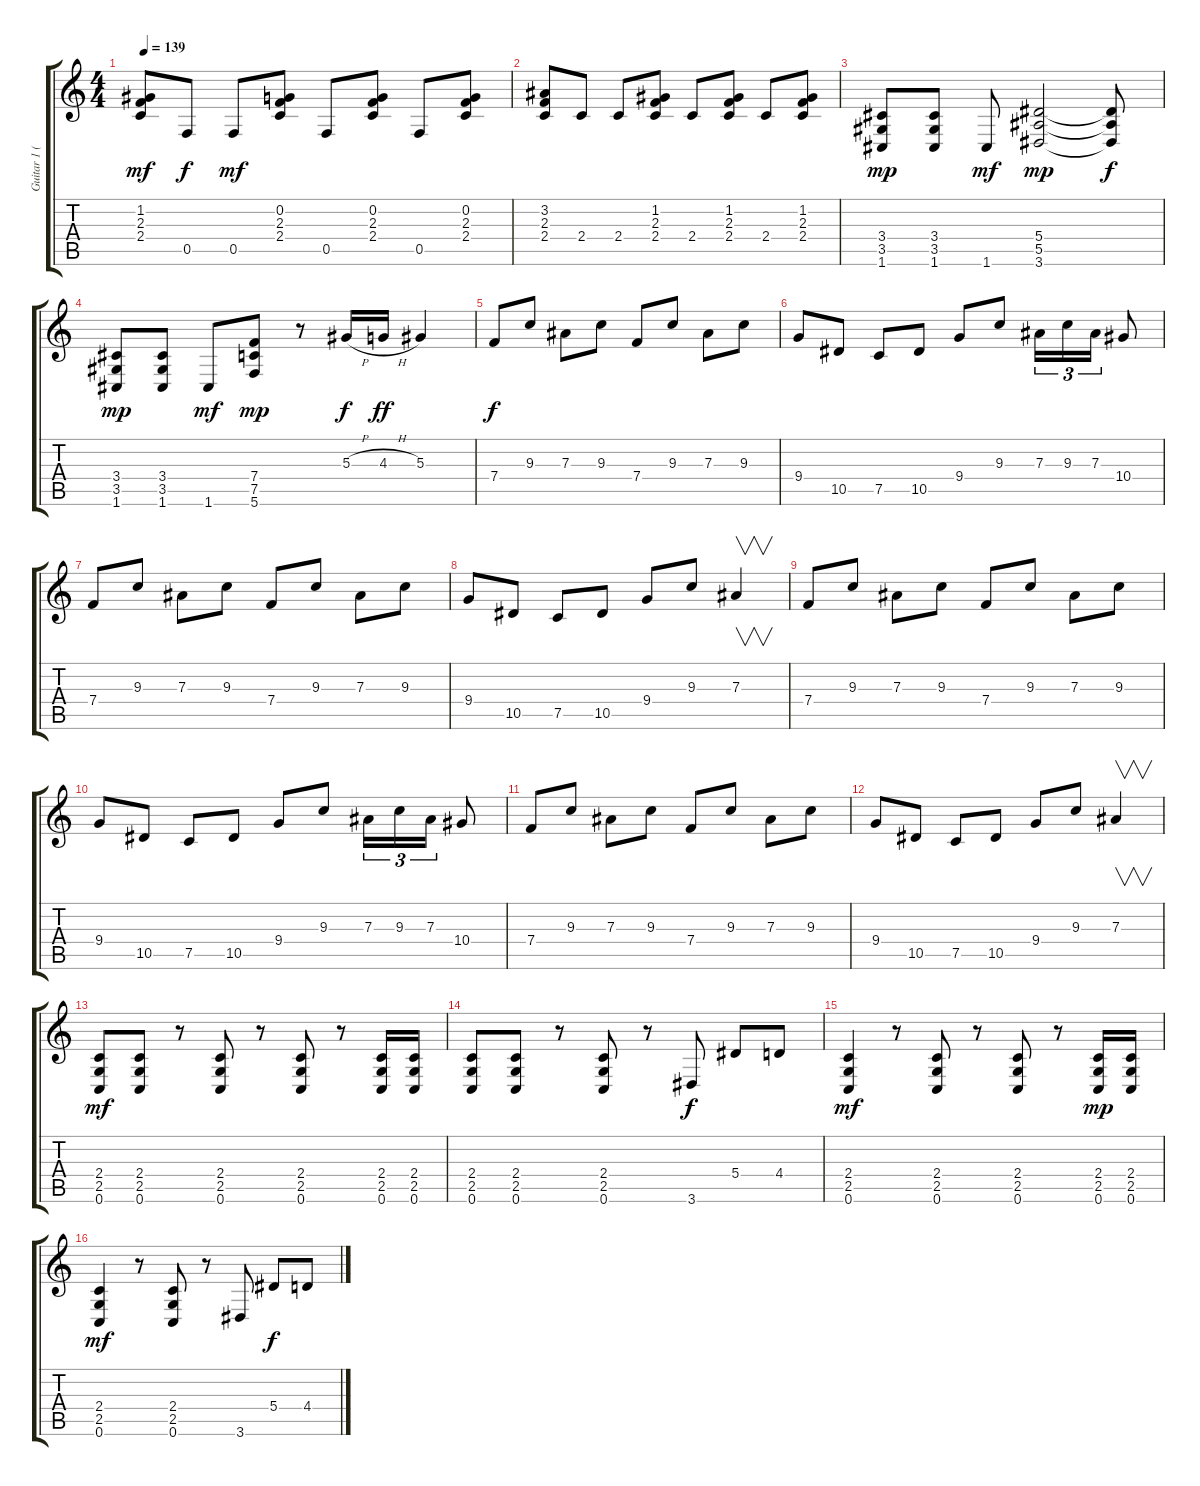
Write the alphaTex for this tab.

\track ("Guitar 1 (Lead)" "Guitar 1 (") {instrument distortionguitar}
\staff {score tabs}
\tuning (C4 G3 Eb3 Bb2 F2 C2) {hide}
\ts (4 4)
\tempo 139
\clef g2
\ks c
(1.2 2.3 2.4).8{dy mf} 0.5.8{dy f} 0.5.8{dy mf} (0.2 2.3 2.4).8 0.5.8 (0.2 2.3 2.4).8 0.5.8 (0.2 2.3 2.4).8 |
(3.2 2.3 2.4).8 2.4.8 2.4.8 (1.2 2.3 2.4).8 2.4.8 (1.2 2.3 2.4).8 2.4.8 (1.2 2.3 2.4).8 |
(3.4 3.5 1.6).8{dy mp} (3.4 3.5 1.6).8 1.6.8{dy mf} (5.4 5.5 3.6).2{dy mp} (5.4{t} 5.5{t} 3.6{t}).8{dy f} |
(3.4 3.5 1.6).8{dy mp} (3.4 3.5 1.6).8 1.6.8{dy mf} (7.4 7.5 5.6).8{dy mp} r.8 5.3{h}.16{dy f} 4.3{h}.16{dy ff} 5.3.4 |
7.4.8{dy f balance 14} 9.3.8 7.3.8 9.3.8 7.4.8 9.3.8 7.3.8 9.3.8 |
9.4.8 10.5.8 7.5.8 10.5.8 9.4.8 9.3.8 7.3.16{tu (3 2)} 9.3.16{tu (3 2)} 7.3.16{tu (3 2)} 10.4.8 |
7.4.8 9.3.8 7.3.8 9.3.8 7.4.8 9.3.8 7.3.8 9.3.8 |
9.4.8 10.5.8 7.5.8 10.5.8 9.4.8 9.3.8 7.3.4{v} |
7.4.8 9.3.8 7.3.8 9.3.8 7.4.8 9.3.8 7.3.8 9.3.8 |
9.4.8 10.5.8 7.5.8 10.5.8 9.4.8 9.3.8 7.3.16{tu (3 2)} 9.3.16{tu (3 2)} 7.3.16{tu (3 2)} 10.4.8 |
7.4.8 9.3.8 7.3.8 9.3.8 7.4.8 9.3.8 7.3.8 9.3.8 |
9.4.8 10.5.8 7.5.8 10.5.8 9.4.8 9.3.8 7.3.4{v} |
(2.4 2.5 0.6).8{dy mf balance 2} (2.4 2.5 0.6).8 r.8 (2.4 2.5 0.6).8 r.8 (2.4 2.5 0.6).8 r.8 (2.4 2.5 0.6).16 (2.4 2.5 0.6).16 |
(2.4 2.5 0.6).8 (2.4 2.5 0.6).8 r.8 (2.4 2.5 0.6).8 r.8 3.6.8{dy f} 5.4.8 4.4.8 |
(2.4 2.5 0.6).4{dy mf} r.8 (2.4 2.5 0.6).8 r.8 (2.4 2.5 0.6).8 r.8 (2.4 2.5 0.6).16{dy mp} (2.4 2.5 0.6).16 |
(2.4 2.5 0.6).4{dy mf} r.8 (2.4 2.5 0.6).8 r.8 3.6.8 5.4.8{dy f} 4.4.8
